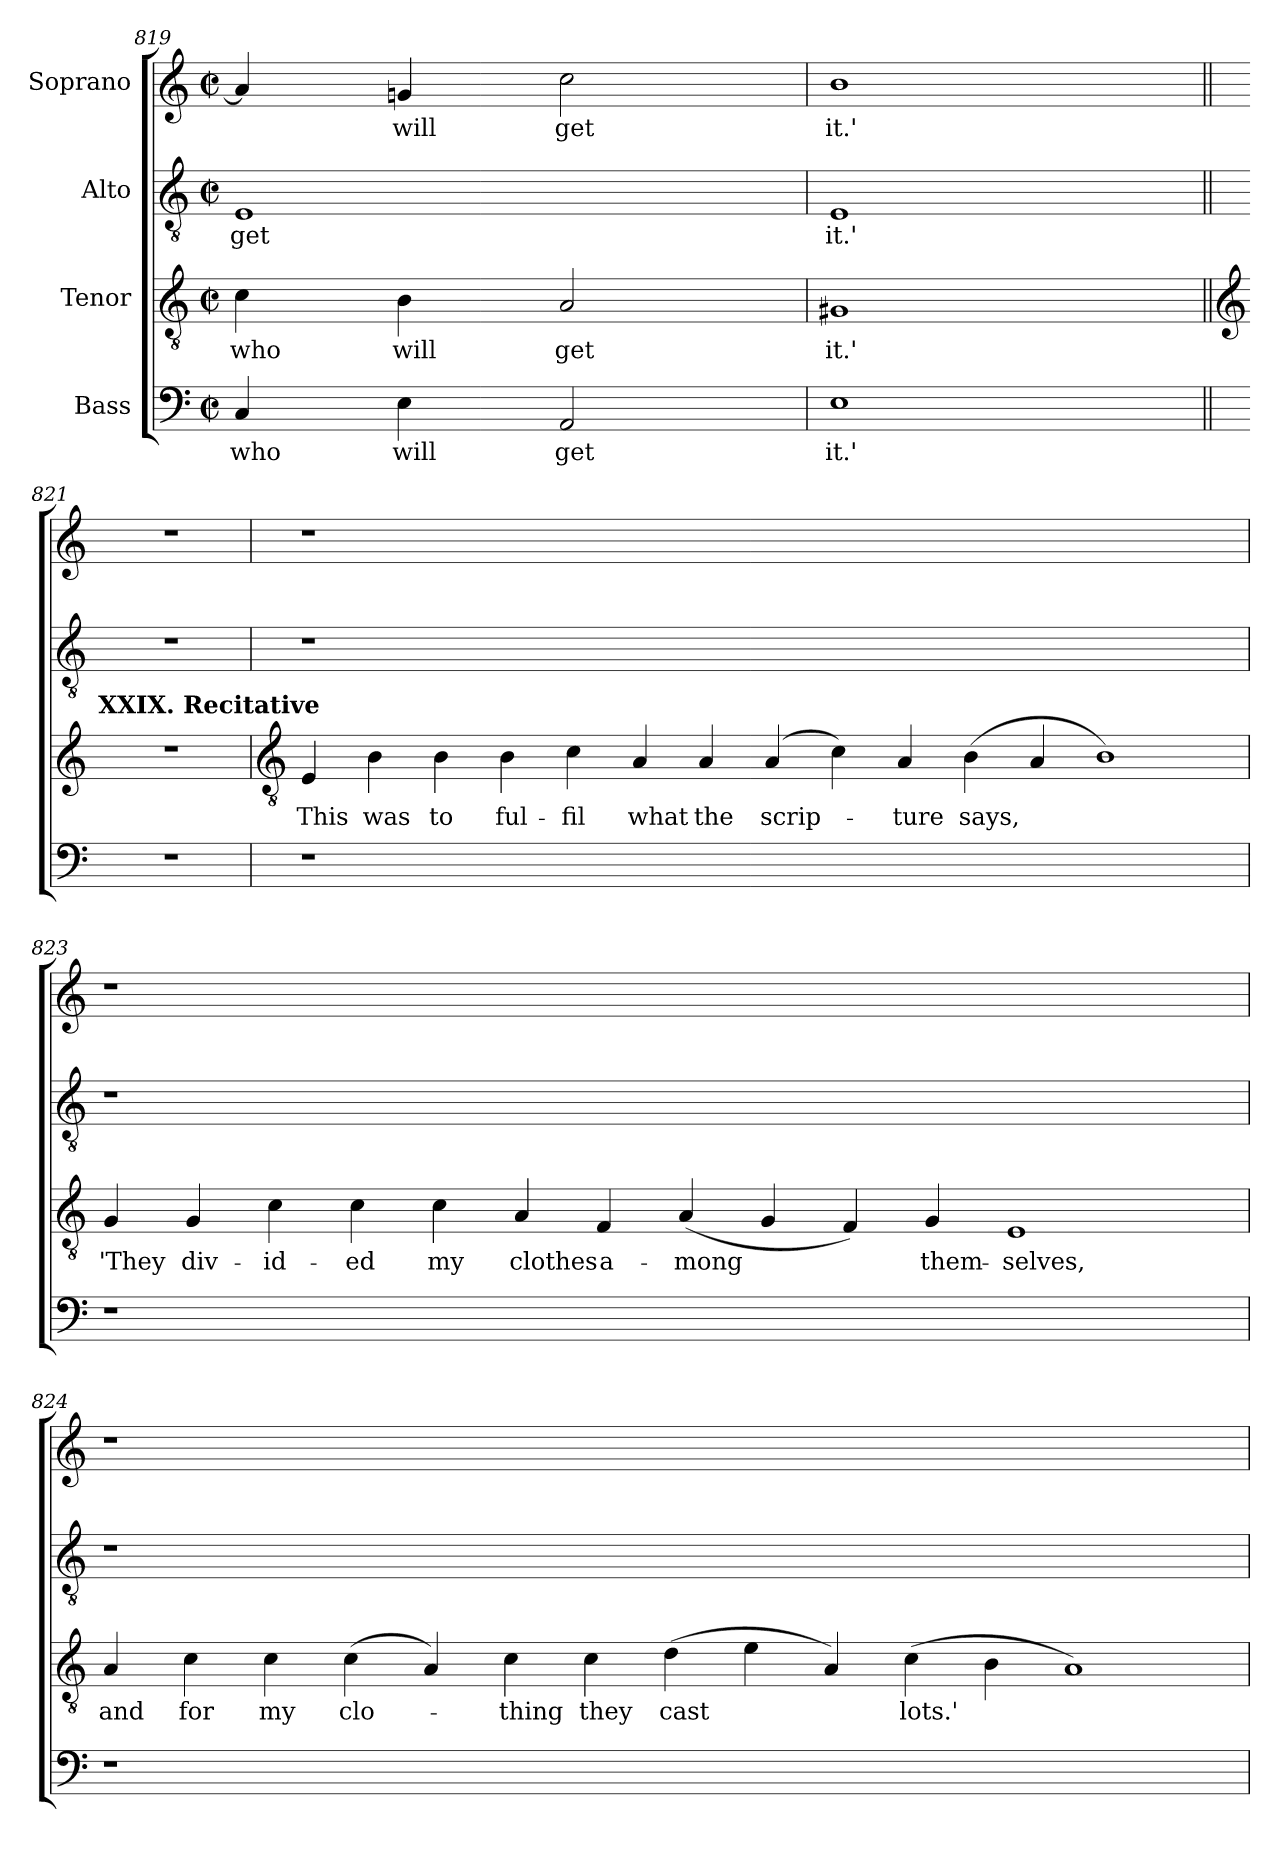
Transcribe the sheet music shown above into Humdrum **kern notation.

**kern	**text	**kern	**text	**kern	**text	**kern	**text
*part4	*part4	*part3	*part3	*part2	*part2	*part1	*part1
*staff4	*staff4	*staff3	*staff3	*staff2	*staff2	*staff1	*staff1
*I"Bass	*	*I"Tenor	*	*I"Alto	*	*I"Soprano	*
*clefF4	*	*clefGv2	*	*clefGv2	*	*clefG2	*
*	*	*ITrd7c12	*	*ITrd7c12	*	*	*
*k[]	*	*k[]	*	*k[]	*	*k[]	*
*C:	*	*C:	*	*C:	*	*C:	*
*M2/2	*	*M2/2	*	*M2/2	*	*M2/2	*
*met(c|)	*	*met(c|)	*	*met(c|)	*	*met(c|)	*
=819	=819	=819	=819	=819	=819	=819	=819
!	!LO:LY:b:color=#000000	!	!	!	!	!	!
!	!	!	!LO:LY:b:color=#000000	!	!	!	!
!	!	!	!	!	!LO:LY:b:color=#000000	!	!
4Ci/	who	4Ci\	who	1EEi	get	4ai/]	.
!	!LO:LY:b:color=#000000	!	!	!	!	!	!
!	!	!	!LO:LY:b:color=#000000	!	!	!	!
!	!	!	!	!	!	!	!LO:LY:b:color=#000000
4Ei\	will	4BBi\	will	.	.	4gni/	will
!	!LO:LY:b:color=#000000	!	!	!	!	!	!
!	!	!	!LO:LY:b:color=#000000	!	!	!	!
!	!	!	!	!	!	!	!LO:LY:b:color=#000000
2AAi/	get	2AAi/	get	.	.	2cci\	get
=820	=820	=820	=820	=820	=820	=820	=820
!	!LO:LY:b:color=#000000	!	!	!	!	!	!
!	!	!	!LO:LY:b:color=#000000	!	!	!	!
!	!	!	!	!	!LO:LY:b:color=#000000	!	!
!	!	!	!	!	!	!	!LO:LY:b:color=#000000
1Ei	it.'	1GG#Xi	it.'	1EEi	it.'	1bi	it.'
!!LO:PB:g=z
=821||	=821||	=821||	=821||	=821||	=821||	=821||	=821||
*	*	*stria0	*	*	*	*	*
*	*	*clefG2	*	*	*	*	*
!	!	!LO:TX:a:B:t=XXIX. Recitative	!	!	!	!	!
1r	.	1r	.	1r	.	1r	.
=822	=822	=822	=822	=822	=822	=822	=822
*	*	*clefGv2	*	*	*	*	*
!LO:N:vis=1	!	!	!	!	!	!	!
!	!	!	!LO:LY:b:color=#000000	!LO:N:vis=1	!	!LO:N:vis=1	!
1r	.	4EEi/	This	1r	.	1r	.
!	!	!	!LO:LY:b:color=#000000	!	!	!	!
.	.	4BBi\	was	.	.	.	.
!	!	!	!LO:LY:b:color=#000000	!	!	!	!
.	.	4BBi\	to	.	.	.	.
!	!	!	!LO:LY:b:color=#000000	!	!	!	!
.	.	4BBi\	ful-	.	.	.	.
!	!	!	!LO:LY:b:color=#000000	!	!	!	!
0.ryy	.	4Ci\	-fil	0.ryy	.	0.ryy	.
!	!	!	!LO:LY:b:color=#000000	!	!	!	!
.	.	4AAi/	what	.	.	.	.
!	!	!	!LO:LY:b:color=#000000	!	!	!	!
.	.	4AAi/	the	.	.	.	.
!	!	!	!LO:LY:b:color=#000000	!	!	!	!
.	.	(4AAi/	scrip-	.	.	.	.
.	.	4Ci\)	.	.	.	.	.
!	!	!	!LO:LY:b:color=#000000	!	!	!	!
.	.	4AAi/	-ture	.	.	.	.
!	!	!	!LO:LY:b:color=#000000	!	!	!	!
.	.	(4BBi\	says,	.	.	.	.
.	.	4AAi/	.	.	.	.	.
.	.	1BBi)	.	.	.	.	.
=823	=823	=823	=823	=823	=823	=823	=823
!LO:N:vis=1	!	!	!	!	!	!	!
!	!	!	!LO:LY:b:color=#000000	!LO:N:vis=1	!	!LO:N:vis=1	!
1r	.	4GGi/	'They	1r	.	1r	.
!	!	!	!LO:LY:b:color=#000000	!	!	!	!
.	.	4GGi/	div-	.	.	.	.
!	!	!	!LO:LY:b:color=#000000	!	!	!	!
.	.	4Ci\	-id-	.	.	.	.
!	!	!	!LO:LY:b:color=#000000	!	!	!	!
.	.	4Ci\	-ed	.	.	.	.
!	!	!	!LO:LY:b:color=#000000	!	!	!	!
0ryy	.	4Ci\	my	0ryy	.	0ryy	.
!	!	!	!LO:LY:b:color=#000000	!	!	!	!
.	.	4AAi/	clothes	.	.	.	.
!	!	!	!LO:LY:b:color=#000000	!	!	!	!
.	.	4FFi/	a-	.	.	.	.
!	!	!	!LO:LY:b:color=#000000	!	!	!	!
.	.	(4AAi/	-mong	.	.	.	.
.	.	4GGi/	.	.	.	.	.
.	.	4FFi/)	.	.	.	.	.
!	!	!	!LO:LY:b:color=#000000	!	!	!	!
.	.	4GGi/	them-	.	.	.	.
!	!	!	!LO:LY:b:color=#000000	!	!	!	!
.	.	1EEi	-selves,	.	.	.	.
2.ryy	.	.	.	2.ryy	.	2.ryy	.
!!LO:LB:g=z
=824	=824	=824	=824	=824	=824	=824	=824
!LO:N:vis=1	!	!	!	!	!	!	!
!	!	!	!LO:LY:b:color=#000000	!LO:N:vis=1	!	!LO:N:vis=1	!
1r	.	4AAi/	and	1r	.	1r	.
!	!	!	!LO:LY:b:color=#000000	!	!	!	!
.	.	4Ci\	for	.	.	.	.
!	!	!	!LO:LY:b:color=#000000	!	!	!	!
.	.	4Ci\	my	.	.	.	.
!	!	!	!LO:LY:b:color=#000000	!	!	!	!
.	.	(4Ci\	clo-	.	.	.	.
0.ryy	.	4AAi/)	.	0.ryy	.	0.ryy	.
!	!	!	!LO:LY:b:color=#000000	!	!	!	!
.	.	4Ci\	-thing	.	.	.	.
!	!	!	!LO:LY:b:color=#000000	!	!	!	!
.	.	4Ci\	they	.	.	.	.
!	!	!	!LO:LY:b:color=#000000	!	!	!	!
.	.	(4Di\	cast	.	.	.	.
.	.	4Ei\	.	.	.	.	.
.	.	4AAi/)	.	.	.	.	.
!	!	!	!LO:LY:b:color=#000000	!	!	!	!
.	.	(4Ci\	lots.'	.	.	.	.
.	.	4BBi\	.	.	.	.	.
.	.	1AAi)	.	.	.	.	.
=	=	=	=	=	=	=	=
*-	*-	*-	*-	*-	*-	*-	*-
